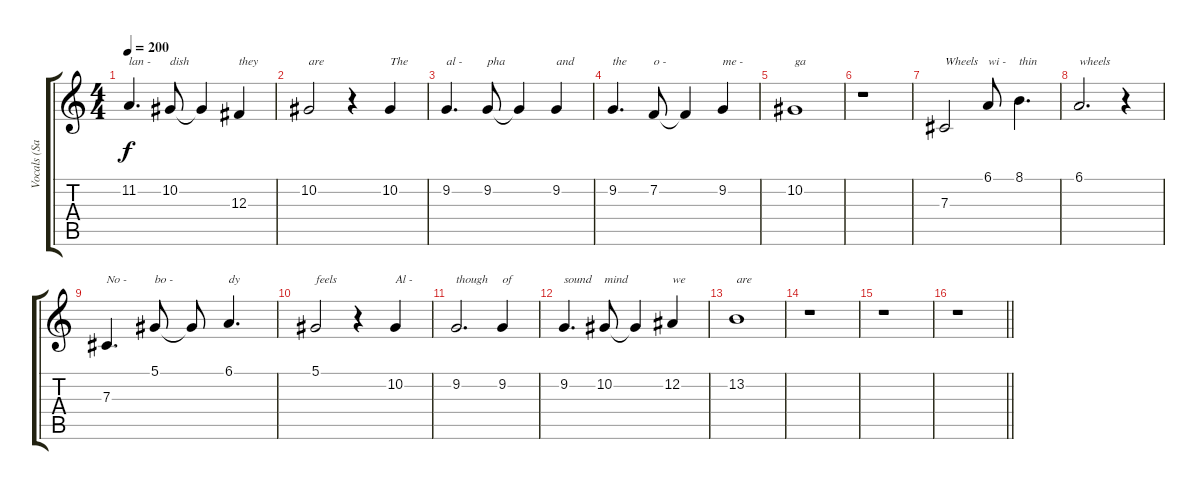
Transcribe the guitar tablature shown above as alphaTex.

\track ("Vocals (Sabine)" "Vocals (Sa") {instrument flute}
\staff {score tabs}
\tuning (Eb4 Bb3 Gb3 Db3 Ab2 Eb2) {hide}
\ts (4 4)
\tempo 200
\clef g2
\ks c
11.2.4{d txt "lan -" dy f} 10.2.8{txt "dish"} 10.2{t}.4 12.3.4{txt "they"} |
10.2.2{txt "are"} r.4 10.2.4{txt "The"} |
9.2.4{d txt "al -"} 9.2.8{txt "pha"} 9.2{t}.4 9.2.4{txt "and"} |
9.2.4{d txt "the"} 7.2.8{txt "o -"} 7.2{t}.4 9.2.4{txt "me -"} |
10.2.1{txt "ga"} |
r.1 |
7.3.2{txt "Wheels"} 6.1.8{txt "wi -"} 8.1.4{d txt "thin"} |
6.1.2{d txt "wheels"} r.4 |
7.3.4{d txt "No -"} 5.1.8{txt "bo -"} 5.1{t}.8 6.1.4{d txt "dy"} |
5.1.2{txt "feels"} r.4 10.2.4{txt "Al -"} |
9.2.2{d txt "though"} 9.2.4{txt "of"} |
9.2.4{d txt "sound"} 10.2.8{txt "mind"} 10.2{t}.4 12.2.4{txt "we"} |
13.2.1{txt "are"} |
r.1 |
r.1 |
\barLineRight lightlight
r.1
